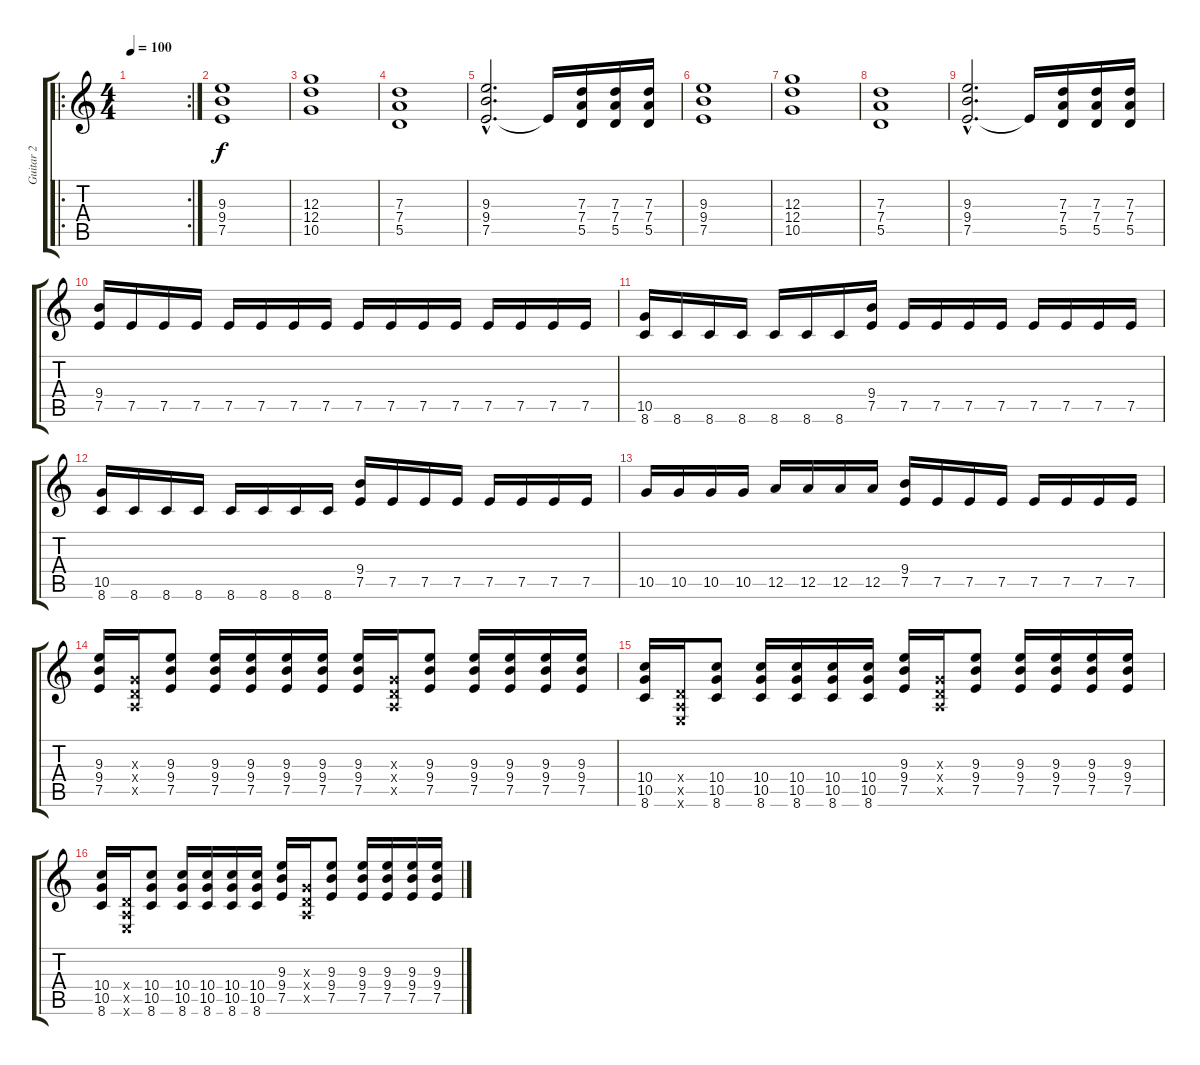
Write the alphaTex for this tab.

\track ("Guitar 2" "Guitar 2") {instrument distortionguitar}
\staff {score tabs}
\tuning (E4 B3 G3 D3 A2 E2) {hide}
\ro
\rc 2
\ts (4 4)
\tempo 100
\clef g2
\ks c
|
(9.3 9.4 7.5).1 |
(12.3 12.4 10.5).1 |
(7.3 7.4 5.5).1 |
(9.3{hac} 9.4{hac} 7.5{hac}).2{d} 7.5{t}.16 (7.3 7.4 5.5).16 (7.3 7.4 5.5).16 (7.3 7.4 5.5).16 |
(9.3 9.4 7.5).1 |
(12.3 12.4 10.5).1 |
(7.3 7.4 5.5).1 |
(9.3{hac} 9.4{hac} 7.5{hac}).2{d} 7.5{t}.16 (7.3 7.4 5.5).16 (7.3 7.4 5.5).16 (7.3 7.4 5.5).16 |
(9.4 7.5).16 7.5.16 7.5.16 7.5.16 7.5.16 7.5.16 7.5.16 7.5.16 7.5.16 7.5.16 7.5.16 7.5.16 7.5.16 7.5.16 7.5.16 7.5.16 |
(10.5 8.6).16 8.6.16 8.6.16 8.6.16 8.6.16 8.6.16 8.6.16 (9.4 7.5).16 7.5.16 7.5.16 7.5.16 7.5.16 7.5.16 7.5.16 7.5.16 7.5.16 |
(10.5 8.6).16 8.6.16 8.6.16 8.6.16 8.6.16 8.6.16 8.6.16 8.6.16 (9.4 7.5).16 7.5.16 7.5.16 7.5.16 7.5.16 7.5.16 7.5.16 7.5.16 |
10.5.16 10.5.16 10.5.16 10.5.16 12.5.16 12.5.16 12.5.16 12.5.16 (9.4 7.5).16 7.5.16 7.5.16 7.5.16 7.5.16 7.5.16 7.5.16 7.5.16 |
(9.3 9.4 7.5).16 (0.3{x} 0.4{x} 0.5{x}).16 (9.3 9.4 7.5).8 (9.3 9.4 7.5).16 (9.3 9.4 7.5).16 (9.3 9.4 7.5).16 (9.3 9.4 7.5).16 (9.3 9.4 7.5).16 (0.3{x} 0.4{x} 0.5{x}).16 (9.3 9.4 7.5).8 (9.3 9.4 7.5).16 (9.3 9.4 7.5).16 (9.3 9.4 7.5).16 (9.3 9.4 7.5).16 |
(10.4 10.5 8.6).16 (0.4{x} 0.5{x} 0.6{x}).16 (10.4 10.5 8.6).8 (10.4 10.5 8.6).16 (10.4 10.5 8.6).16 (10.4 10.5 8.6).16 (10.4 10.5 8.6).16 (9.3 9.4 7.5).16 (0.3{x} 0.4{x} 0.5{x}).16 (9.3 9.4 7.5).8 (9.3 9.4 7.5).16 (9.3 9.4 7.5).16 (9.3 9.4 7.5).16 (9.3 9.4 7.5).16 |
(10.4 10.5 8.6).16 (0.4{x} 0.5{x} 0.6{x}).16 (10.4 10.5 8.6).8 (10.4 10.5 8.6).16 (10.4 10.5 8.6).16 (10.4 10.5 8.6).16 (10.4 10.5 8.6).16 (9.3 9.4 7.5).16 (0.3{x} 0.4{x} 0.5{x}).16 (9.3 9.4 7.5).8 (9.3 9.4 7.5).16 (9.3 9.4 7.5).16 (9.3 9.4 7.5).16 (9.3 9.4 7.5).16
